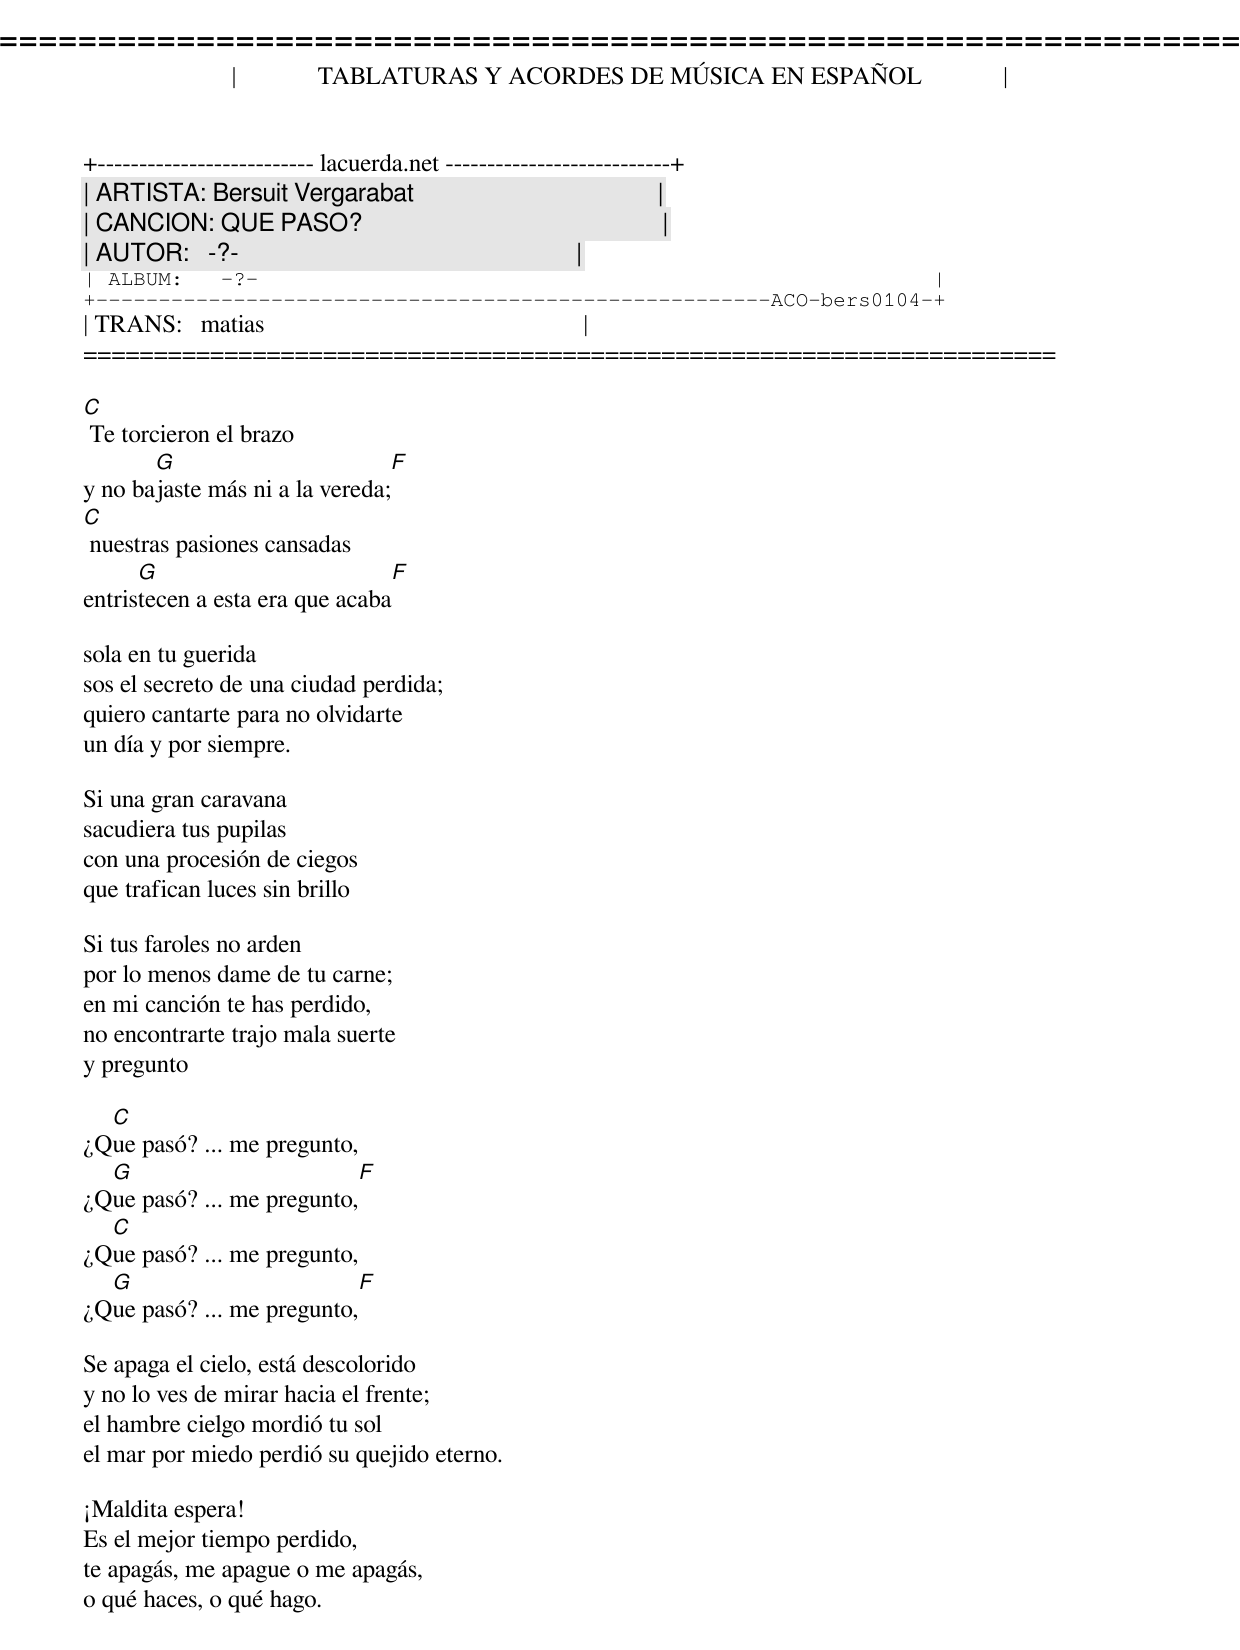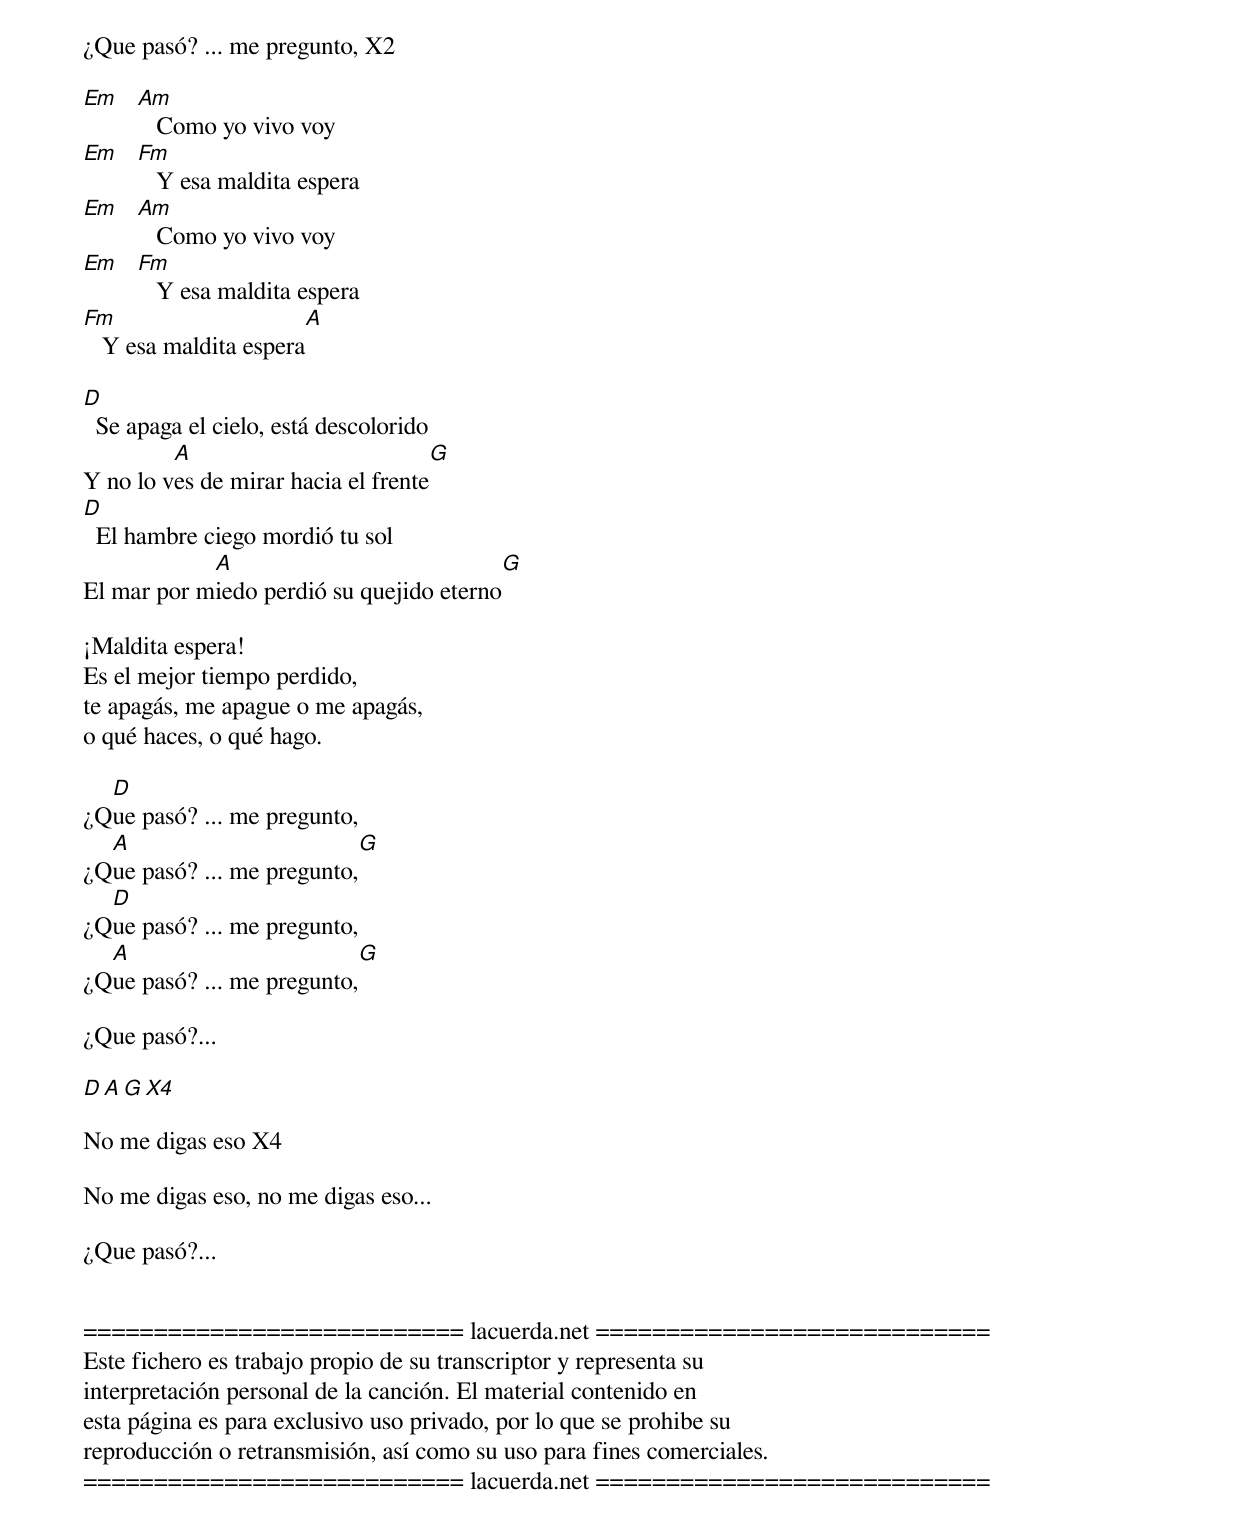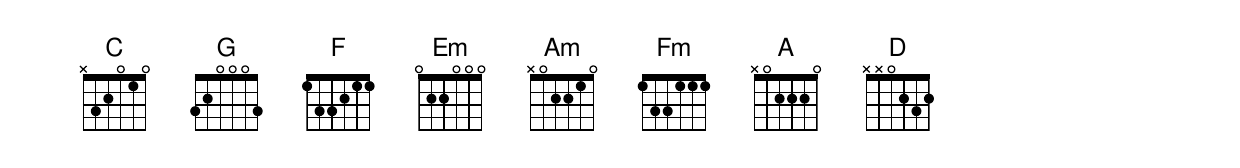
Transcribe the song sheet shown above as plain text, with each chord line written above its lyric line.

=====================================================================
|             TABLATURAS Y ACORDES DE MÚSICA EN ESPAÑOL             |
+-------------------------- lacuerda.net ---------------------------+
| ARTISTA: Bersuit Vergarabat                                       |
| CANCION: QUE PASO?                                                |
| AUTOR:   -?-                                                      |
| ALBUM:   -?-                                                      |
+------------------------------------------------------ACO-bers0104-+
| TRANS:   matias                                                   |
=====================================================================

C
 Te torcieron el brazo
       G                         F
y no bajaste más ni a la vereda;
C
 nuestras pasiones cansadas
      G                          F
entristecen a esta era que acaba

sola en tu guerida
sos el secreto de una ciudad perdida;
quiero cantarte para no olvidarte
un día y por siempre.

Si una gran caravana
sacudiera tus pupilas
con una procesión de ciegos
que trafican luces sin brillo

Si tus faroles no arden
por lo menos dame de tu carne;
en mi canción te has perdido,
no encontrarte trajo mala suerte
y pregunto

  C
¿Que pasó? ... me pregunto,
  G                         F
¿Que pasó? ... me pregunto,
  C
¿Que pasó? ... me pregunto,
  G                         F
¿Que pasó? ... me pregunto,

Se apaga el cielo, está descolorido
y no lo ves de mirar hacia el frente;
el hambre cielgo mordió tu sol
el mar por miedo perdió su quejido eterno.

¡Maldita espera!
Es el mejor tiempo perdido,
te apagás, me apague o me apagás,
o qué haces, o qué hago.

¿Que pasó? ... me pregunto, X2

Em Am
      Como yo vivo voy
Em Fm
      Y esa maldita espera
Em Am
      Como yo vivo voy
Em Fm
      Y esa maldita espera
Fm                      A
   Y esa maldita espera

D
  Se apaga el cielo, está descolorido
         A                           G
Y no lo ves de mirar hacia el frente
D
  El hambre ciego mordió tu sol
            A                             G
El mar por miedo perdió su quejido eterno

¡Maldita espera!
Es el mejor tiempo perdido,
te apagás, me apague o me apagás,
o qué haces, o qué hago.

  D
¿Que pasó? ... me pregunto,
  A                         G
¿Que pasó? ... me pregunto,
  D
¿Que pasó? ... me pregunto,
  A                         G
¿Que pasó? ... me pregunto,

¿Que pasó?...

D A G X4

No me digas eso X4

No me digas eso, no me digas eso...

¿Que pasó?...


=========================== lacuerda.net ============================
Este fichero es trabajo propio de su transcriptor y representa su
interpretación personal de la canción. El material contenido en
esta página es para exclusivo uso privado, por lo que se prohibe su
reproducción o retransmisión, así como su uso para fines comerciales.
=========================== lacuerda.net ============================
